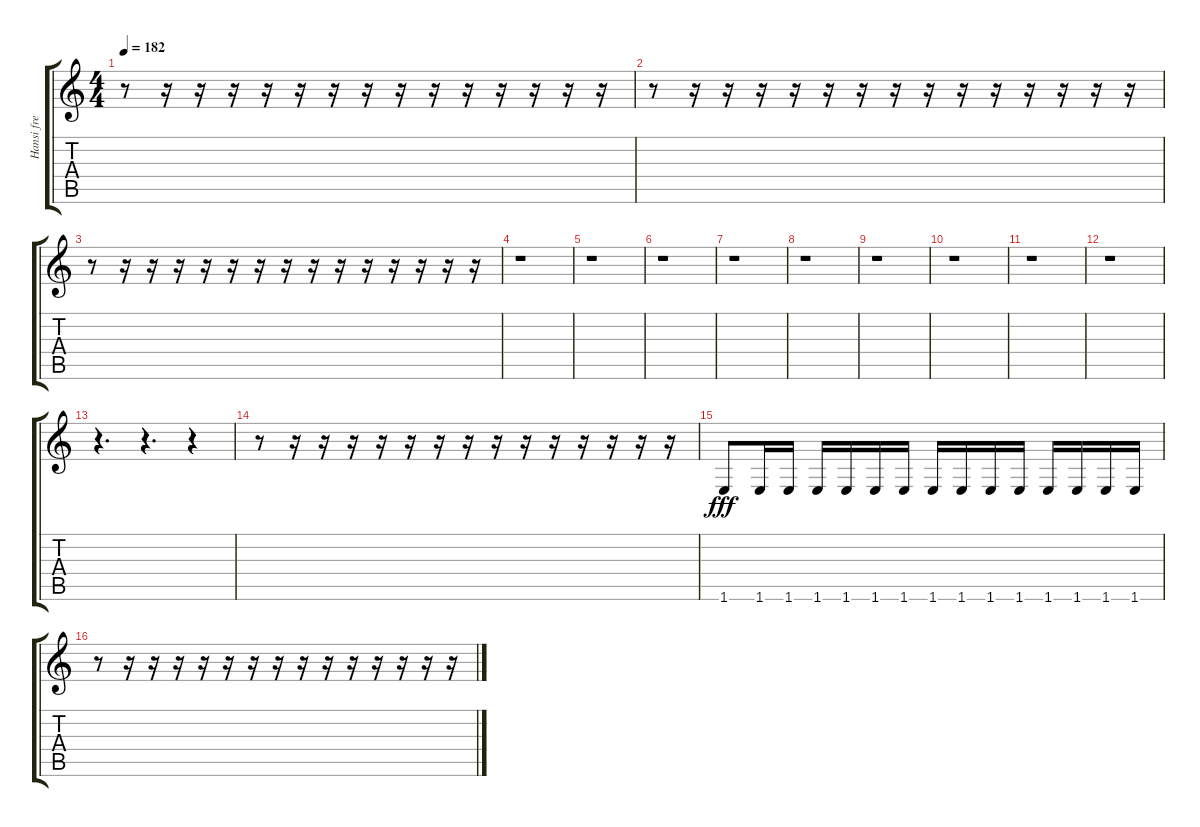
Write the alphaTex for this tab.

\track ("Hansi fre" "Hansi fre") {instrument slapbass2}
\staff {score tabs}
\tuning (Eb4 Bb3 Gb3 Db3 Ab2 Eb2) {hide}
\ts (4 4)
\tempo 182
\clef g2
\ks c
r.8{dy fff} r.16 r.16 r.16 r.16 r.16 r.16 r.16 r.16 r.16 r.16 r.16 r.16 r.16 r.16 |
r.8 r.16 r.16 r.16 r.16 r.16 r.16 r.16 r.16 r.16 r.16 r.16 r.16 r.16 r.16 |
r.8 r.16 r.16 r.16 r.16 r.16 r.16 r.16 r.16 r.16 r.16 r.16 r.16 r.16 r.16 |
r.1 |
r.1 |
r.1 |
r.1 |
r.1 |
r.1 |
r.1 |
r.1 |
r.1 |
r.4{d} r.4{d} r.4 |
r.8 r.16 r.16 r.16 r.16 r.16 r.16 r.16 r.16 r.16 r.16 r.16 r.16 r.16 r.16 |
1.6.8 1.6.16 1.6.16 1.6.16 1.6.16 1.6.16 1.6.16 1.6.16 1.6.16 1.6.16 1.6.16 1.6.16 1.6.16 1.6.16 1.6.16 |
r.8 r.16 r.16 r.16 r.16 r.16 r.16 r.16 r.16 r.16 r.16 r.16 r.16 r.16 r.16
